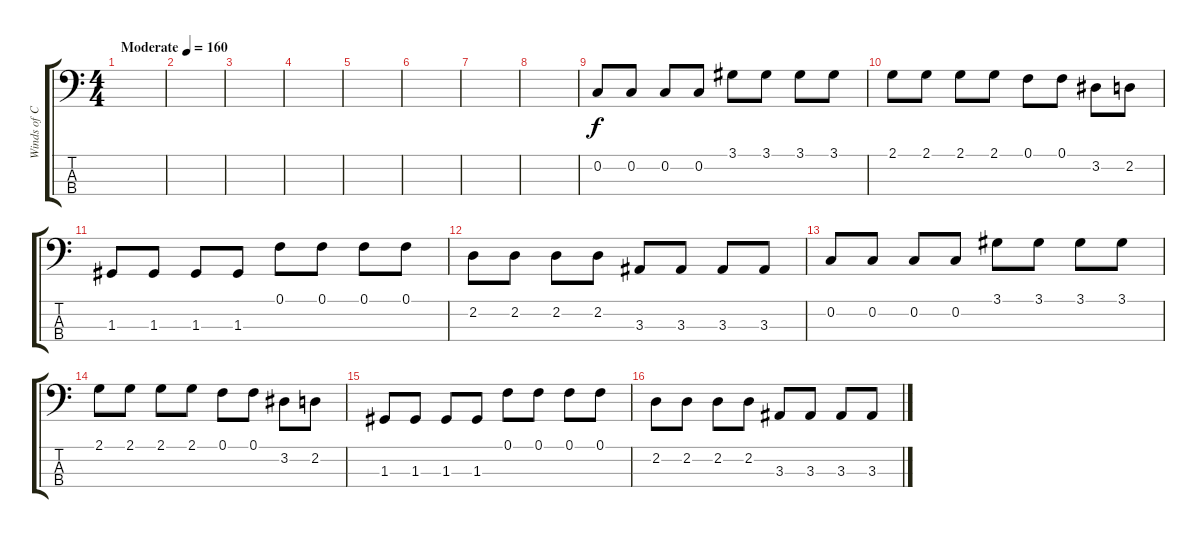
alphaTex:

\track ("Winds of Connor" "Winds of C") {instrument electricbassfinger}
\staff {score tabs}
\tuning (F2 C2 G1 C1) {hide}
\ts (4 4)
\tempo (160 "Moderate")
\clef f4
\ks c
|
|
|
|
|
|
|
|
0.2.8 0.2.8 0.2.8 0.2.8 3.1.8 3.1.8 3.1.8 3.1.8 |
2.1.8 2.1.8 2.1.8 2.1.8 0.1.8 0.1.8 3.2.8 2.2.8 |
1.3.8 1.3.8 1.3.8 1.3.8 0.1.8 0.1.8 0.1.8 0.1.8 |
2.2.8 2.2.8 2.2.8 2.2.8 3.3.8 3.3.8 3.3.8 3.3.8 |
0.2.8 0.2.8 0.2.8 0.2.8 3.1.8 3.1.8 3.1.8 3.1.8 |
2.1.8 2.1.8 2.1.8 2.1.8 0.1.8 0.1.8 3.2.8 2.2.8 |
1.3.8 1.3.8 1.3.8 1.3.8 0.1.8 0.1.8 0.1.8 0.1.8 |
2.2.8 2.2.8 2.2.8 2.2.8 3.3.8 3.3.8 3.3.8 3.3.8
